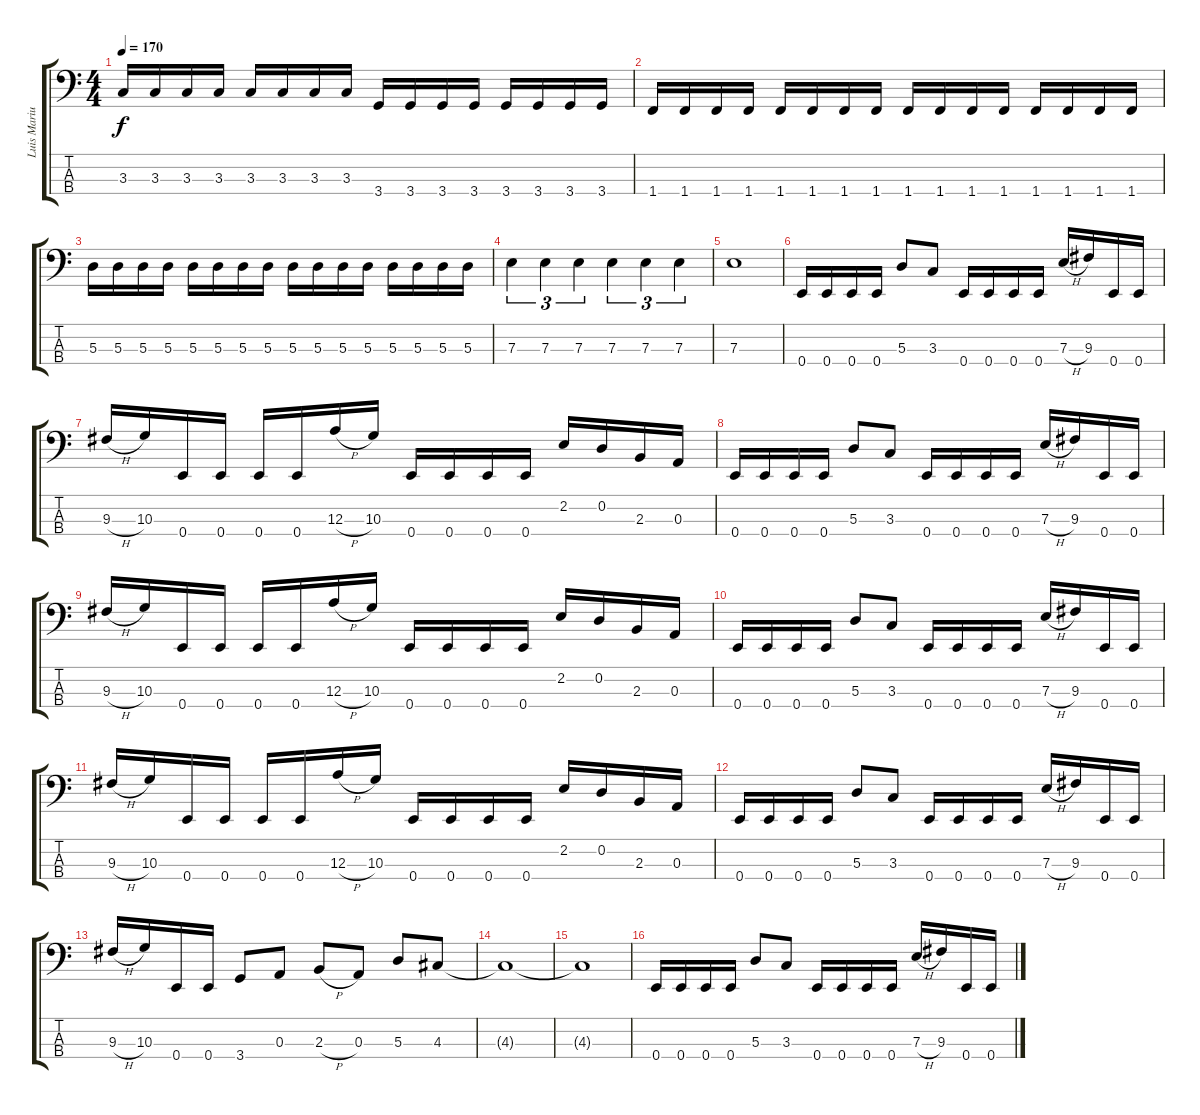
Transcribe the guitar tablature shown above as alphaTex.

\track ("Luis Mariuti" "Luis Mariu") {instrument electricbassfinger}
\staff {score tabs}
\tuning (G2 D2 A1 E1) {hide}
\ts (4 4)
\tempo 170
\clef f4
\ks c
3.3.16{dy f} 3.3.16 3.3.16 3.3.16 3.3.16 3.3.16 3.3.16 3.3.16 3.4.16 3.4.16 3.4.16 3.4.16 3.4.16 3.4.16 3.4.16 3.4.16 |
1.4.16 1.4.16 1.4.16 1.4.16 1.4.16 1.4.16 1.4.16 1.4.16 1.4.16 1.4.16 1.4.16 1.4.16 1.4.16 1.4.16 1.4.16 1.4.16 |
5.3.16 5.3.16 5.3.16 5.3.16 5.3.16 5.3.16 5.3.16 5.3.16 5.3.16 5.3.16 5.3.16 5.3.16 5.3.16 5.3.16 5.3.16 5.3.16 |
7.3.4{tu (3 2)} 7.3.4{tu (3 2)} 7.3.4{tu (3 2)} 7.3.4{tu (3 2)} 7.3.4{tu (3 2)} 7.3.4{tu (3 2)} |
7.3.1 |
0.4.16 0.4.16 0.4.16 0.4.16 5.3.8 3.3.8 0.4.16 0.4.16 0.4.16 0.4.16 7.3{h}.16 9.3.16 0.4.16 0.4.16 |
9.3{h}.16 10.3.16 0.4.16 0.4.16 0.4.16 0.4.16 12.3{h}.16 10.3.16 0.4.16 0.4.16 0.4.16 0.4.16 2.2.16 0.2.16 2.3.16 0.3.16 |
0.4.16 0.4.16 0.4.16 0.4.16 5.3.8 3.3.8 0.4.16 0.4.16 0.4.16 0.4.16 7.3{h}.16 9.3.16 0.4.16 0.4.16 |
9.3{h}.16 10.3.16 0.4.16 0.4.16 0.4.16 0.4.16 12.3{h}.16 10.3.16 0.4.16 0.4.16 0.4.16 0.4.16 2.2.16 0.2.16 2.3.16 0.3.16 |
0.4.16 0.4.16 0.4.16 0.4.16 5.3.8 3.3.8 0.4.16 0.4.16 0.4.16 0.4.16 7.3{h}.16 9.3.16 0.4.16 0.4.16 |
9.3{h}.16 10.3.16 0.4.16 0.4.16 0.4.16 0.4.16 12.3{h}.16 10.3.16 0.4.16 0.4.16 0.4.16 0.4.16 2.2.16 0.2.16 2.3.16 0.3.16 |
0.4.16 0.4.16 0.4.16 0.4.16 5.3.8 3.3.8 0.4.16 0.4.16 0.4.16 0.4.16 7.3{h}.16 9.3.16 0.4.16 0.4.16 |
9.3{h}.16 10.3.16 0.4.16 0.4.16 3.4.8 0.3.8 2.3{h}.8 0.3.8 5.3.8 4.3.8 |
4.3{t}.1 |
4.3{t}.1 |
0.4.16 0.4.16 0.4.16 0.4.16 5.3.8 3.3.8 0.4.16 0.4.16 0.4.16 0.4.16 7.3{h}.16 9.3.16 0.4.16 0.4.16
